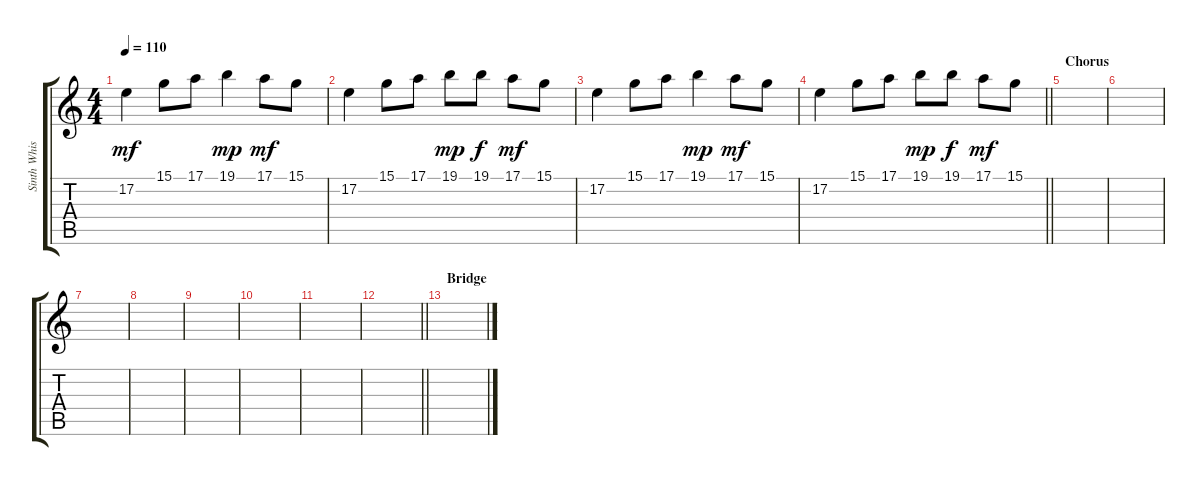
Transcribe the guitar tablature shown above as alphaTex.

\track ("Sinth Whistle" "Sinth Whis") {instrument whistle}
\staff {score tabs}
\tuning (E4 B3 G3 D3 A2 E2) {hide}
\ts (4 4)
\tempo 110
\clef g2
\ks c
17.2.4{dy mf} 15.1.8 17.1.8 19.1.4{dy mp} 17.1.8{dy mf} 15.1.8 |
17.2.4 15.1.8 17.1.8 19.1.8{dy mp} 19.1.8{dy f} 17.1.8{dy mf} 15.1.8 |
17.2.4 15.1.8 17.1.8 19.1.4{dy mp} 17.1.8{dy mf} 15.1.8 |
\barLineRight lightlight
17.2.4 15.1.8 17.1.8 19.1.8{dy mp} 19.1.8{dy f} 17.1.8{dy mf} 15.1.8 |
\section ("" "Chorus")
|
|
|
|
|
|
|
\barLineRight lightlight
|
\section ("" "Bridge")
